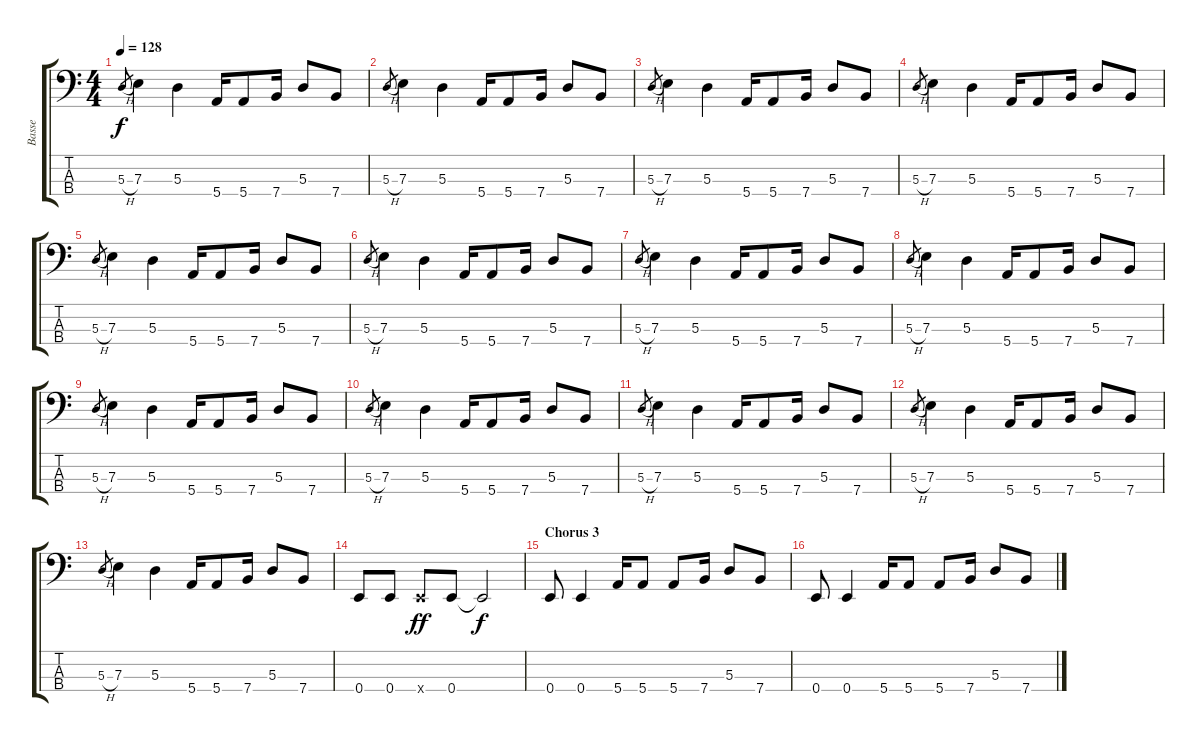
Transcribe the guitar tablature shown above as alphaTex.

\track ("Basse" "Basse") {instrument electricbassfinger}
\staff {score tabs}
\tuning (G2 D2 A1 E1) {hide}
\ts (4 4)
\tempo 128
\clef f4
\ks c
5.3{h}.8{gr dy f} 7.3.4 5.3.4 5.4.16 5.4.8 7.4.16 5.3.8 7.4.8 |
5.3{h}.8{gr} 7.3.4 5.3.4 5.4.16 5.4.8 7.4.16 5.3.8 7.4.8 |
5.3{h}.8{gr} 7.3.4 5.3.4 5.4.16 5.4.8 7.4.16 5.3.8 7.4.8 |
5.3{h}.8{gr} 7.3.4 5.3.4 5.4.16 5.4.8 7.4.16 5.3.8 7.4.8 |
5.3{h}.8{gr} 7.3.4 5.3.4 5.4.16 5.4.8 7.4.16 5.3.8 7.4.8 |
5.3{h}.8{gr} 7.3.4 5.3.4 5.4.16 5.4.8 7.4.16 5.3.8 7.4.8 |
5.3{h}.8{gr} 7.3.4 5.3.4 5.4.16 5.4.8 7.4.16 5.3.8 7.4.8 |
5.3{h}.8{gr} 7.3.4 5.3.4 5.4.16 5.4.8 7.4.16 5.3.8 7.4.8 |
5.3{h}.8{gr} 7.3.4 5.3.4 5.4.16 5.4.8 7.4.16 5.3.8 7.4.8 |
5.3{h}.8{gr} 7.3.4 5.3.4 5.4.16 5.4.8 7.4.16 5.3.8 7.4.8 |
5.3{h}.8{gr} 7.3.4 5.3.4 5.4.16 5.4.8 7.4.16 5.3.8 7.4.8 |
5.3{h}.8{gr} 7.3.4 5.3.4 5.4.16 5.4.8 7.4.16 5.3.8 7.4.8 |
5.3{h}.8{gr} 7.3.4 5.3.4 5.4.16 5.4.8 7.4.16 5.3.8 7.4.8 |
0.4.8 0.4.8 0.4{x}.8{dy ff} 0.4.8 0.4{t}.2{dy f} |
\section ("" "Chorus 3")
0.4.8 0.4.4 5.4.16 5.4.8 5.4.8 7.4.16 5.3.8 7.4.8 |
0.4.8 0.4.4 5.4.16 5.4.8 5.4.8 7.4.16 5.3.8 7.4.8
